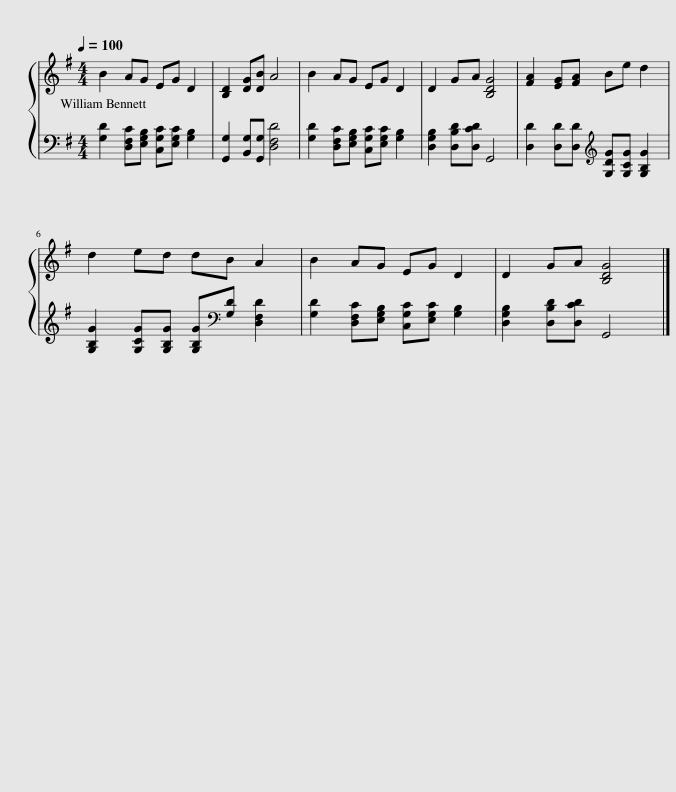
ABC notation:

X:1
%%score { 1 | 2 }
L:1/8
Q:1/4=100
M:4/4
I:linebreak $
K:G
V:1 treble
V:2 bass
V:1
 B2 AG EG D2 | [B,D]2 [DG][DB] A4 | B2 AG EG D2 | D2 GA [B,DG]4 | [FA]2 [EG][FA] Be d2 |$ %5
 d2 ed dB A2 | B2 AG EG D2 | D2 GA [B,DG]4 |] %8
V:2
 [G,D]2 [D,F,C][E,G,B,] [C,G,C][E,G,C] [G,B,]2 | [G,,G,]2 [B,,G,][G,,G,] [D,F,D]4 | [G,D]2 [D,F,C][E,G,B,] [C,G,C][E,G,C] [G,B,]2 | [D,G,B,]2 [D,B,D][D,CD] G,,4 | [D,D]2 [D,D][D,D][K:treble] [G,DG][G,CG] [G,B,G]2 |$ %5
 [G,B,G]2 [G,CG][G,B,G] [G,B,G][K:bass][G,D] [D,F,D]2 | [G,D]2 [D,F,C][E,G,B,] [C,G,C][E,G,C] [G,B,]2 | [D,G,B,]2 [D,B,D][D,CD] G,,4 |] %8
